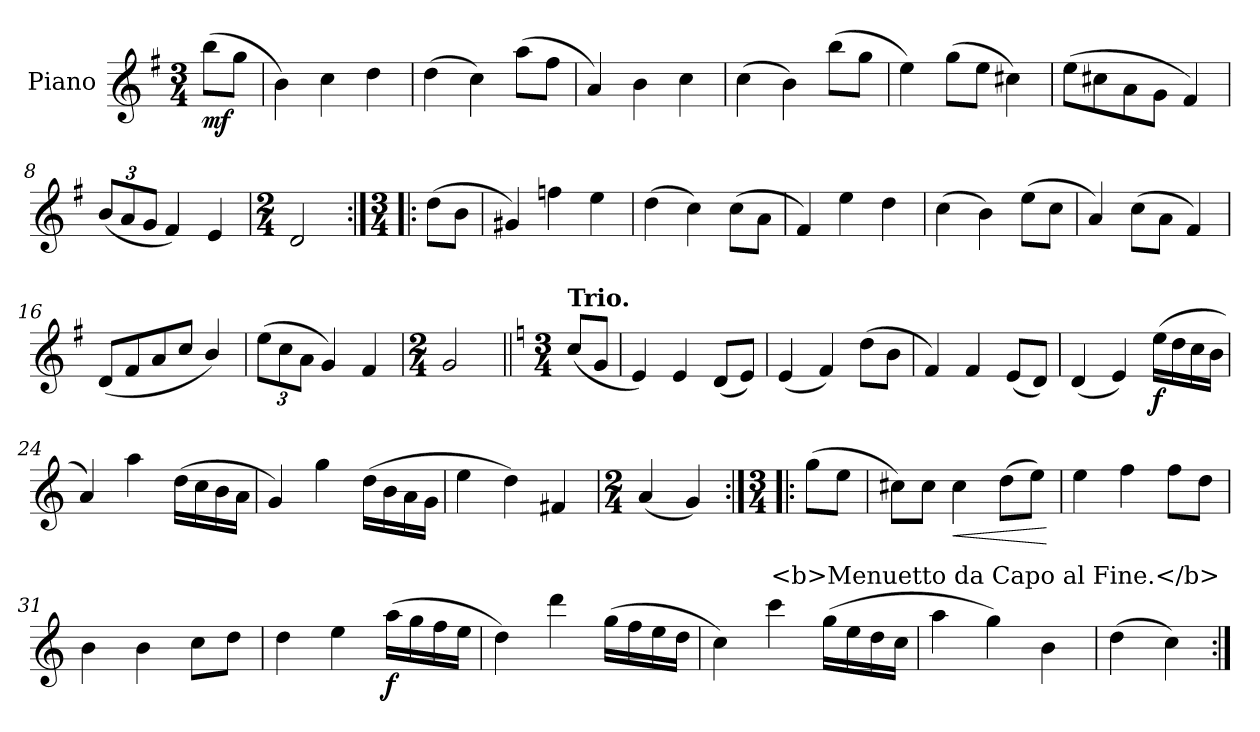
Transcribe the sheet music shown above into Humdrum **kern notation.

**kern	**dynam
*part1	*part1
*staff1	*staff1
*I"Piano	*
*I'Pno.	*
*clefG2	*
*k[f#]	*
*M3/4	*
*MM200	*
=1	=1
!	!LO:DY:b
(8bb\L	mf
8gg\J	.
=2	=2
4b\)	.
4cc\	.
4dd\	.
=3	=3
(4dd\	.
4cc\)	.
(8aa\L	.
8ff#\J	.
=4	=4
4a/)	.
4b\	.
4cc\	.
=5	=5
(4cc\	.
4b\)	.
(8bb\L	.
8gg\J	.
=6	=6
4ee\)	.
(8gg\L	.
8ee\J	.
4cc#X\)	.
=7	=7
(8ee\L	.
8cc#X\	.
8a\	.
8g\J	.
4f#/)	.
!!LO:LB:g=z
=8	=8
*Xbrackettup	*
(12b/L	.
12a/	.
12g/J	.
4f#/)	.
4e/	.
=9	=9
*M2/4	*
2d/	.
=10:|!|:	=10:|!|:
*M3/4	*
(8dd\L	.
8b\J	.
=11	=11
4g#X/)	.
4ffn\	.
4ee\	.
=12	=12
(4dd\	.
4cc\)	.
(8cc\L	.
8a\J	.
=13	=13
4f#/)	.
4ee\	.
4dd\	.
=14	=14
(4cc\	.
4b\)	.
(8ee\L	.
8cc\J	.
=15	=15
4a/)	.
(8cc\L	.
8a\J	.
4f#/)	.
!!LO:LB:g=z
=16	=16
(8d/L	.
8f#/	.
8a/	.
8cc/J	.
4b/)	.
=17	=17
(12ee\L	.
12cc\	.
12a\J	.
4g/)	.
4f#/	.
=18	=18
*M2/4	*
2g/	.
=19||	=19||
*k[]	*
*M3/4	*
!LO:TX:a:B:t=Trio.	!
(8cc/L	.
8g/J	.
=20	=20
4e/)	.
4e/	.
(8d/L	.
8e/J)	.
=21	=21
(4e/	.
4f/)	.
(8dd\L	.
8b\J	.
=22	=22
4f/)	.
4f/	.
(8e/L	.
8d/J)	.
!!LO:LB:g=z
=23	=23
(4d/	.
4e/)	.
!	!LO:DY:b
(16ee\LL	f
16dd\	.
16cc\	.
16b\JJ	.
=24	=24
4a/)	.
4aa\	.
(16dd\LL	.
16cc\	.
16b\	.
16a\JJ	.
=25	=25
4g/)	.
4gg\	.
(16dd\LL	.
16b\	.
16a\	.
16g\JJ	.
=26	=26
4ee\	.
4dd\)	.
4f#X/	.
=27	=27
*M2/4	*
(4a/	.
4g/)	.
=28:|!|:	=28:|!|:
*M3/4	*
(8gg\L	.
8ee\J	.
=29	=29
8cc#X\L)	.
8cc#\J	.
!	!LO:HP:b
4cc#\	<
(8dd\L	.
8ee\J)	.
.	[
!!LO:LB:g=z
=30	=30
4ee\	.
4ff\	.
8ff\L	.
8dd\J	.
=31	=31
4b\	.
4b\	.
8cc\L	.
8dd\J	.
=32	=32
4dd\	.
4ee\	.
!	!LO:DY:b
(16aa\LL	f
16gg\	.
16ff\	.
16ee\JJ	.
=33	=33
4dd\)	.
4ddd\	.
(16gg\LL	.
16ff\	.
16ee\	.
16dd\JJ	.
=34	=34
4cc\)	.
4ccc\	.
(16gg\LL	.
16ee\	.
16dd\	.
16cc\JJ	.
=35	=35
4aa\	.
4gg\)	.
4b\	.
=36	=36
(4dd\	.
4cc\)	.
!LO:TX:a:t=<b>Menuetto da Capo al Fine.</b>	!
=:|!	=:|!
*-	*-
